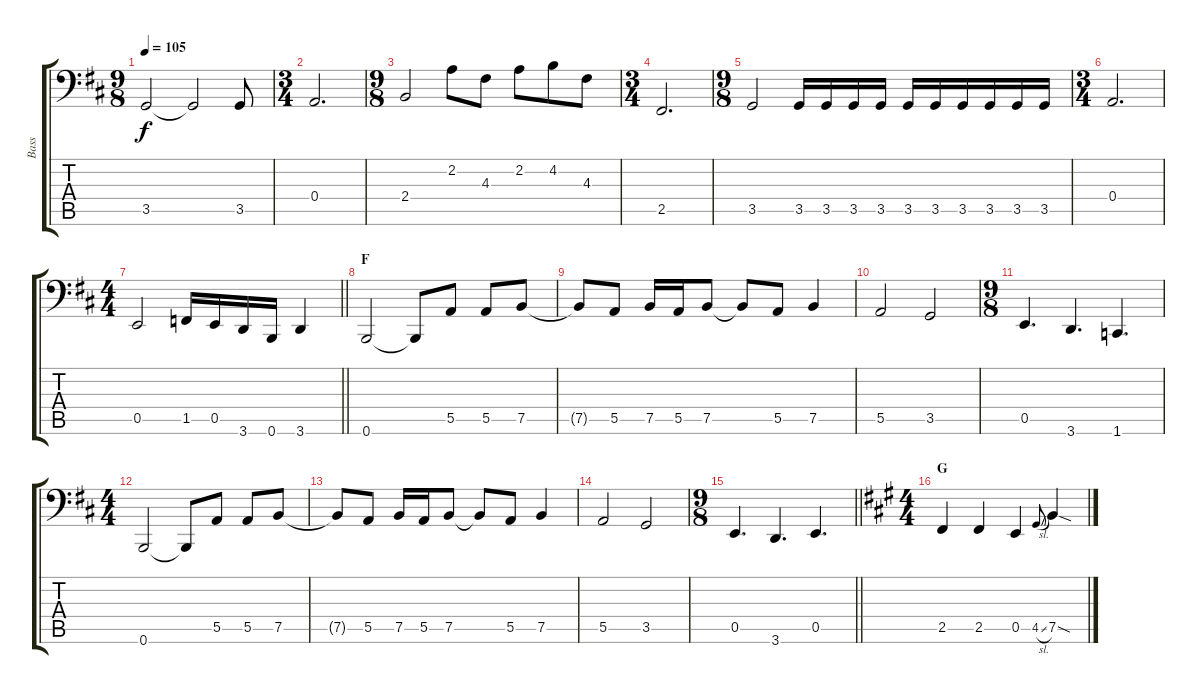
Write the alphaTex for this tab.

\track ("Bass" "Bass") {instrument electricbassfinger}
\staff {score tabs}
\tuning (C3 G2 D2 A1 E1 B0) {hide}
\ts (9 8)
\tempo 105
\clef f4
\ks bminor
3.5.2{dy f} 3.5{t}.2 3.5.8 |
\ts (3 4)
0.4.2{d} |
\ts (9 8)
2.4.2 2.2.8 4.3.8 2.2.8 4.2.8 4.3.8 |
\ts (3 4)
2.5.2{d} |
\ts (9 8)
3.5.2 3.5.16 3.5.16 3.5.16 3.5.16 3.5.16 3.5.16 3.5.16 3.5.16 3.5.16 3.5.16 |
\ts (3 4)
0.4.2{d} |
\ts (4 4)
\barLineRight lightlight
0.5.2 1.5.16 0.5.16 3.6.16 0.6.16 3.6.4 |
\section ("" "F")
0.6.2 0.6{t}.8 5.5.8 5.5.8 7.5.8 |
7.5{t}.8 5.5.8 7.5.16 5.5.16 7.5.8 7.5{t}.8 5.5.8 7.5.4 |
5.5.2 3.5.2 |
\ts (9 8)
0.5.4{d} 3.6.4{d} 1.6.4{d} |
\ts (4 4)
0.6.2 0.6{t}.8 5.5.8 5.5.8 7.5.8 |
7.5{t}.8 5.5.8 7.5.16 5.5.16 7.5.8 7.5{t}.8 5.5.8 7.5.4 |
5.5.2 3.5.2 |
\ts (9 8)
\barLineRight lightlight
0.5.4{d} 3.6.4{d} 0.5.4{d} |
\ts (4 4)
\section ("" "G")
\ks f#minor
2.5.4 2.5.4 0.5.4 4.5{sl}.8{gr onbeat} 7.5{sod}.4
